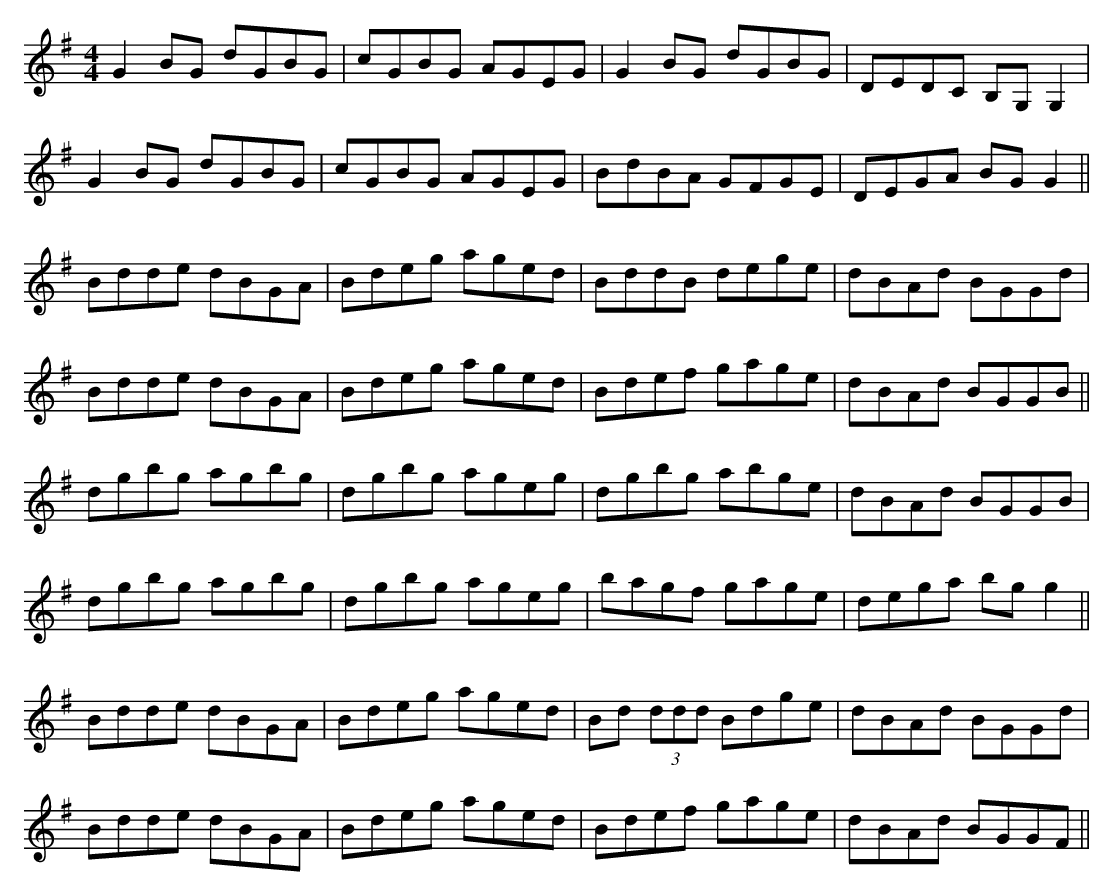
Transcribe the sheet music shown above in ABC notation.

X:1
M:4/4
K:G
G2BG dGBG|cGBG AGEG|G2BG dGBG|DEDC B,G,G,2|
G2BG dGBG|cGBG AGEG|BdBA GFGE|DEGA BGG2||
Bdde dBGA|Bdeg aged|BddB dege|dBAd BGGd|
Bdde dBGA|Bdeg aged|Bdef gage|dBAd BGGB||
dgbg agbg|dgbg ageg|dgbg abge|dBAd BGGB|
dgbg agbg|dgbg ageg|bagf gage|dega bgg2||
Bdde dBGA|Bdeg aged|Bd (3ddd Bdge|dBAd BGGd|
Bdde dBGA|Bdeg aged|Bdef gage|dBAd BGGF||
